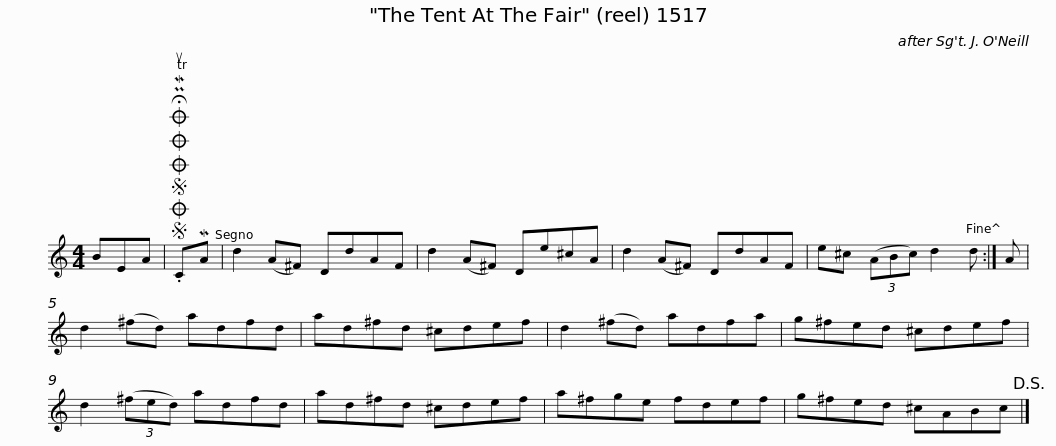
X:1
L:1/8
M:4/4
I:linebreak $
K:C
V:1 treble
V:1
 BEA |SOSOOO .!fermata!PMTuCMA | d2 (A^F) DdAF | d2 (A^F) De^cA | d2 (A^F) DdAF | %5
 e^c (3(ABc) d2 d :| A | d2 (^fd) adfd |$ ad^fd ^cdef | d2 (^fd) adfa | %10
 g^fed ^cdef | d2 (3(^fed) adfd | ad^fd ^cdef |$ a^fge fdef | g^fed ^cABc!D.S.! |] %15
